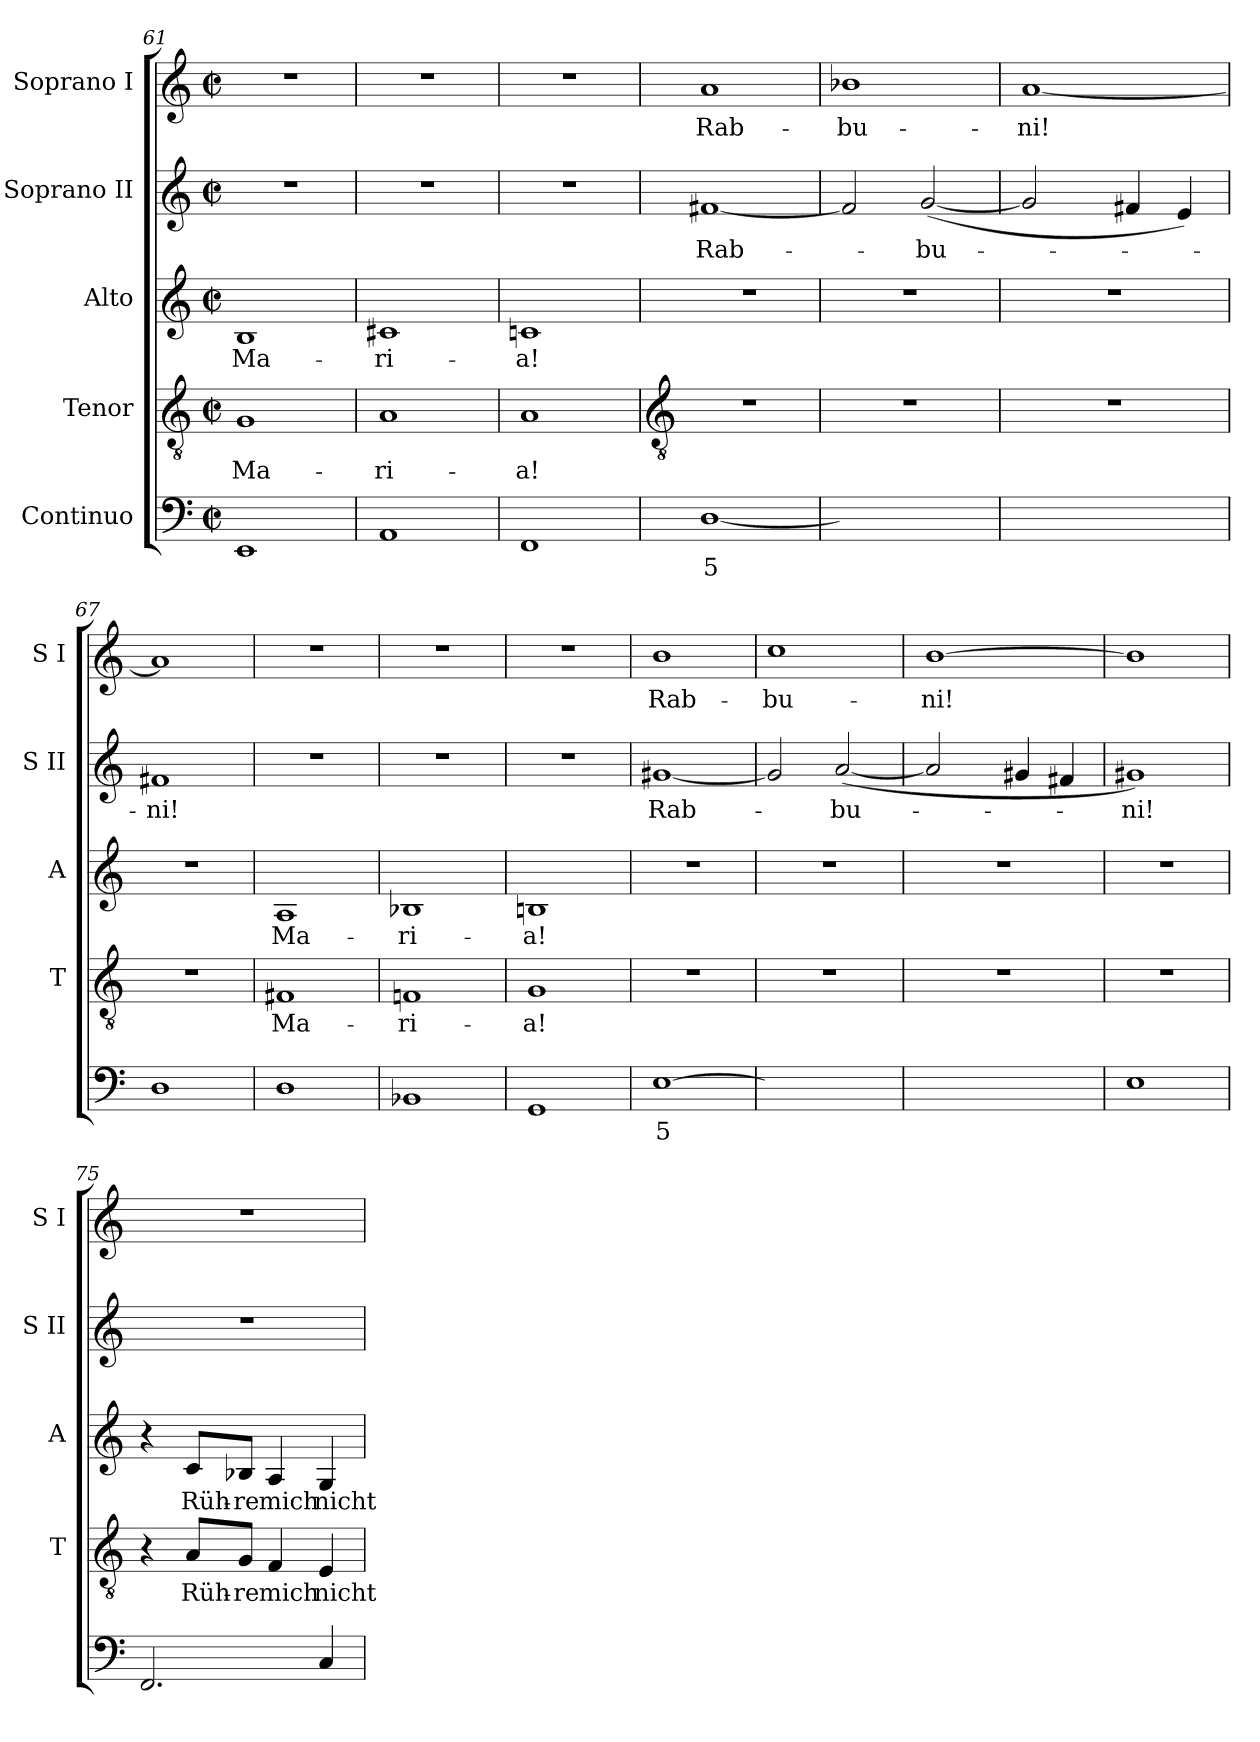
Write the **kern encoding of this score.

**kern	**text	**kern	**text	**kern	**text	**kern	**text	**kern	**text
*part5	*part5	*part4	*part4	*part3	*part3	*part2	*part2	*part1	*part1
*staff5	*staff5	*staff4	*staff4	*staff3	*staff3	*staff2	*staff2	*staff1	*staff1
*I"Continuo	*	*I"Tenor	*	*I"Alto	*	*I"Soprano II	*	*I"Soprano I	*
*	*	*I'T	*	*I'A	*	*I'S II	*	*I'S I	*
*clefF4	*	*clefGv2	*	*clefG2	*	*clefG2	*	*clefG2	*
*k[]	*	*k[]	*	*k[]	*	*k[]	*	*k[]	*
*C:	*	*C:	*	*C:	*	*C:	*	*C:	*
*M2/2	*	*M2/2	*	*M2/2	*	*M2/2	*	*M2/2	*
*met(c|)	*	*met(c|)	*	*met(c|)	*	*met(c|)	*	*met(c|)	*
=61	=61	=61	=61	=61	=61	=61	=61	=61	=61
!	!	!	!LO:LY:b	!	!LO:LY:b	!	!	!	!
1EE	.	1G	Ma-	1B	Ma-	1r	.	1r	.
=62	=62	=62	=62	=62	=62	=62	=62	=62	=62
!	!	!	!LO:LY:b	!	!LO:LY:b	!	!	!	!
1AA	.	1A	-ri-	1c#X	-ri-	1r	.	1r	.
=63	=63	=63	=63	=63	=63	=63	=63	=63	=63
!	!	!	!LO:LY:b	!	!LO:LY:b	!	!	!	!
1FF	.	1A	-a!	1cn	-a!	1r	.	1r	.
!!LO:LB:g=z
=64	=64	=64	=64	=64	=64	=64	=64	=64	=64
*	*	*clefGv2	*	*	*	*	*	*	*
!	!LO:LY:b	!	!	!	!	!	!LO:LY:b	!	!LO:LY:b
[1D/	5	1r	.	1r	.	[1f#X	Rab-	1a	Rab-
=65	=65	=65	=65	=65	=65	=65	=65	=65	=65
!	!LO:LY:b	!	!	!	!	!	!	!	!LO:LY:b
2D/yy_	6	1r	.	1r	.	2f#]	.	1b-X	-bu-
!	!LO:LY:b	!	!	!	!	!	!LO:LY:b	!	!
2D/yy]	4	.	.	.	.	(<[2g	bu-	.	.
=66	=66	=66	=66	=66	=66	=66	=66	=66	=66
!	!LO:LY:b	!	!	!	!	!	!	!	!LO:LY:b
[4C#Xyy	6	1r	.	1r	.	2g]	.	[1a	-ni!
!	!LO:LY:b	!	!	!	!	!	!	!	!
4C#yy_	7	.	.	.	.	.	.	.	.
!	!LO:LY:b	!	!	!	!	!	!	!	!
4C#yy_	6	.	.	.	.	4f#X	.	.	.
!	!LO:LY:b	!	!	!	!	!	!	!	!
4C#yy]	5	.	.	.	.	4e)	.	.	.
=67	=67	=67	=67	=67	=67	=67	=67	=67	=67
!	!	!	!	!	!	!	!LO:LY:b	!	!
1D	.	1r	.	1r	.	1f#X	ni!	1a]	.
=68	=68	=68	=68	=68	=68	=68	=68	=68	=68
!	!	!	!LO:LY:b	!	!LO:LY:b	!	!	!	!
1D	.	1F#X	Ma-	1A	Ma-	1r	.	1r	.
=69	=69	=69	=69	=69	=69	=69	=69	=69	=69
!	!	!	!LO:LY:b	!	!LO:LY:b	!	!	!	!
1BB-X	.	1Fn	-ri-	1B-X	-ri-	1r	.	1r	.
=70	=70	=70	=70	=70	=70	=70	=70	=70	=70
!	!	!	!LO:LY:b	!	!LO:LY:b	!	!	!	!
1GG	.	1G	-a!	1Bn	-a!	1r	.	1r	.
=71	=71	=71	=71	=71	=71	=71	=71	=71	=71
!	!LO:LY:b	!	!	!	!	!	!LO:LY:b	!	!LO:LY:b
[1E	5	1r	.	1r	.	[1g#X	Rab-	1b	Rab-
=72	=72	=72	=72	=72	=72	=72	=72	=72	=72
!	!LO:LY:b	!	!	!	!	!	!	!	!LO:LY:b
2Eyy_	6	1r	.	1r	.	2g#]	.	1cc	-bu-
!	!LO:LY:b	!	!	!	!	!	!LO:LY:b	!	!
2Eyy]	4	.	.	.	.	(<[2a	bu-	.	.
=73	=73	=73	=73	=73	=73	=73	=73	=73	=73
!	!LO:LY:b	!	!	!	!	!	!	!	!LO:LY:b
[4D#Xyy	6	1r	.	1r	.	2a]	.	[1b	-ni!
!	!LO:LY:b	!	!	!	!	!	!	!	!
4D#yy_	7	.	.	.	.	.	.	.	.
!	!LO:LY:b	!	!	!	!	!	!	!	!
4D#yy_	6	.	.	.	.	4g#X	.	.	.
!	!LO:LY:b	!	!	!	!	!	!	!	!
4D#yy]	5	.	.	.	.	4f#X	.	.	.
=74	=74	=74	=74	=74	=74	=74	=74	=74	=74
!	!	!	!	!	!	!	!LO:LY:b	!	!
1E	.	1r	.	1r	.	1g#X)	ni!	1b]	.
=75	=75	=75	=75	=75	=75	=75	=75	=75	=75
2.FF	.	4r	.	4r	.	1r	.	1r	.
!	!	!	!LO:LY:b	!	!LO:LY:b	!	!	!	!
.	.	8A/L	Rüh-	8c/L	Rüh-	.	.	.	.
!	!	!	!LO:LY:b	!	!LO:LY:b	!	!	!	!
.	.	8G/J	-re	8B-X/J	-re	.	.	.	.
!	!	!	!LO:LY:b	!	!LO:LY:b	!	!	!	!
.	.	4F	mich	4A	mich	.	.	.	.
!	!	!	!LO:LY:b	!	!LO:LY:b	!	!	!	!
4C	.	4E	nicht	4G	nicht	.	.	.	.
=	=	=	=	=	=	=	=	=	=
*-	*-	*-	*-	*-	*-	*-	*-	*-	*-
